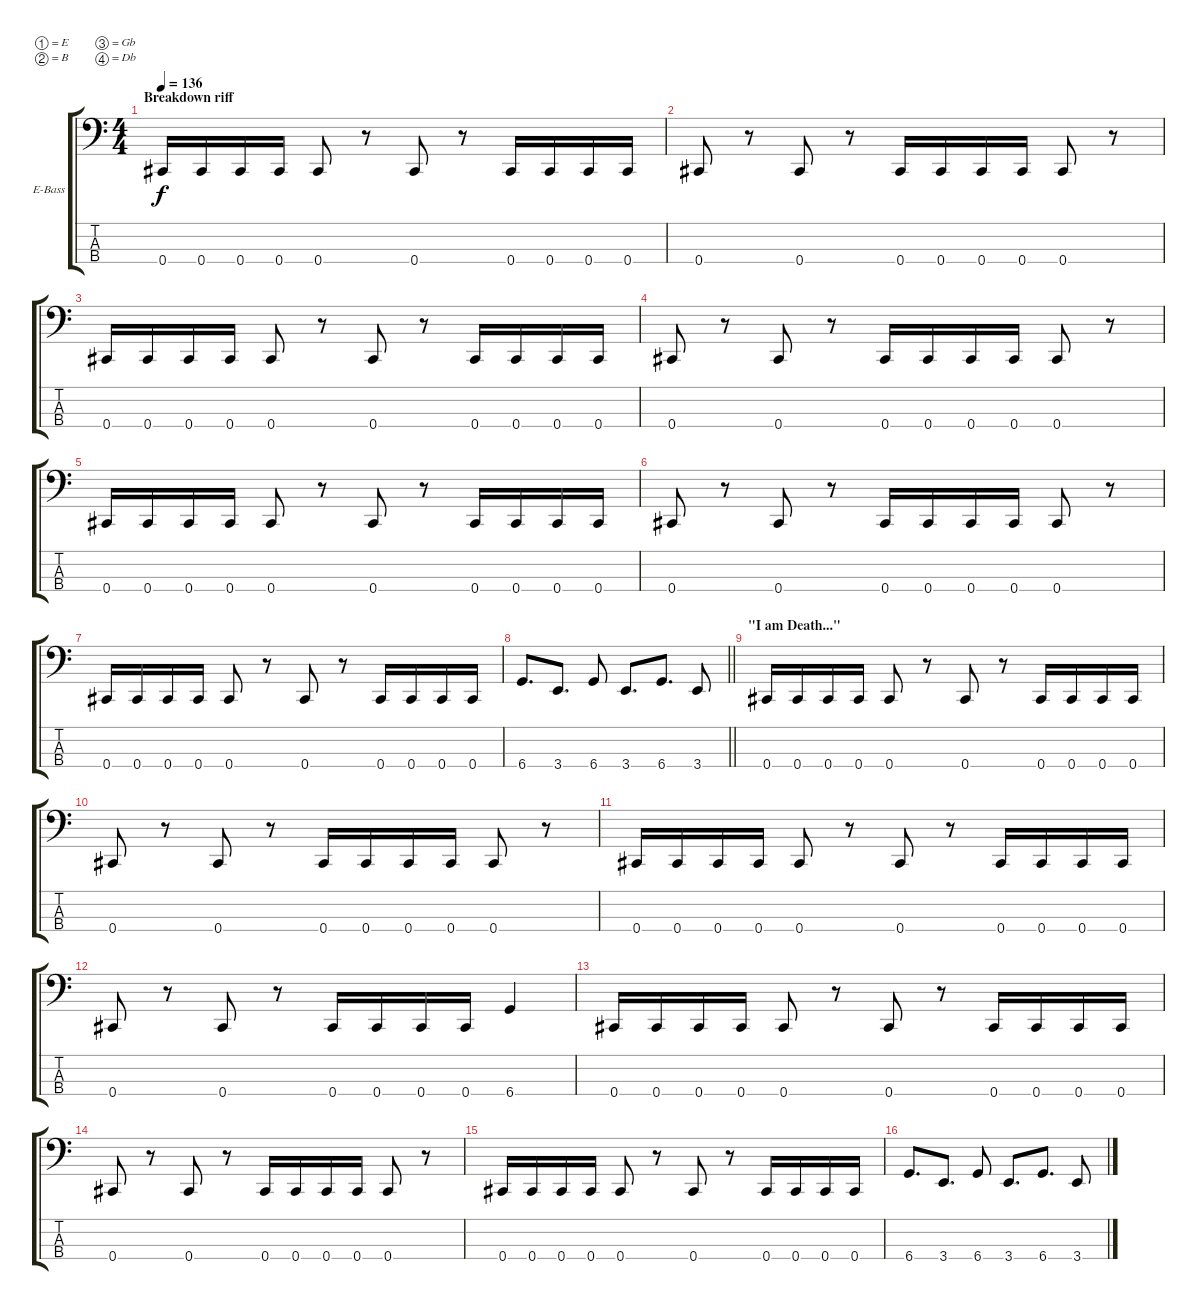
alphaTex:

\bracketExtendMode groupsimilarinstruments
\firstSystemTrackNameOrientation horizontal
\otherSystemsTrackNameOrientation horizontal
\track ("Electric Bass" "E-Bass") {instrument electricbassfinger}
\staff {score tabs}
\tuning (E2 B1 Gb1 Db1)
\ts (4 4)
\section ("" "Breakdown riff")
\tempo 136
\clef f4
\scale
0.487395
\ks c
0.4.16{dy f instrument electricbassfinger} 0.4.16 0.4.16 0.4.16 0.4.8 r.8 0.4.8 r.8 0.4.16 0.4.16 0.4.16 0.4.16 |
\scale
0.256303 0.4.8 r.8 0.4.8 r.8 0.4.16 0.4.16 0.4.16 0.4.16 0.4.8 r.8 |
\scale
0.256303 0.4.16 0.4.16 0.4.16 0.4.16 0.4.8 r.8 0.4.8 r.8 0.4.16 0.4.16 0.4.16 0.4.16 |
\scale
0.333333 0.4.8 r.8 0.4.8 r.8 0.4.16 0.4.16 0.4.16 0.4.16 0.4.8 r.8 |
\scale
0.333333 0.4.16 0.4.16 0.4.16 0.4.16 0.4.8 r.8 0.4.8 r.8 0.4.16 0.4.16 0.4.16 0.4.16 |
\scale
0.333333 0.4.8 r.8 0.4.8 r.8 0.4.16 0.4.16 0.4.16 0.4.16 0.4.8 r.8 |
\scale
0.333333 0.4.16 0.4.16 0.4.16 0.4.16 0.4.8 r.8 0.4.8 r.8 0.4.16 0.4.16 0.4.16 0.4.16 |
\scale
0.333333
\barLineRight lightlight
6.4.8{d} 3.4.8{d} 6.4.8 3.4.8{d} 6.4.8{d} 3.4.8 |
\section ("" "\"I am Death...\"")
\scale
0.333333 0.4.16 0.4.16 0.4.16 0.4.16 0.4.8 r.8 0.4.8 r.8 0.4.16 0.4.16 0.4.16 0.4.16 |
\scale
0.333333 0.4.8 r.8 0.4.8 r.8 0.4.16 0.4.16 0.4.16 0.4.16 0.4.8 r.8 |
\scale
0.333333 0.4.16 0.4.16 0.4.16 0.4.16 0.4.8 r.8 0.4.8 r.8 0.4.16 0.4.16 0.4.16 0.4.16 |
\scale
0.333333 0.4.8 r.8 0.4.8 r.8 0.4.16 0.4.16 0.4.16 0.4.16 6.4.4 |
\scale
0.333333 0.4.16 0.4.16 0.4.16 0.4.16 0.4.8 r.8 0.4.8 r.8 0.4.16 0.4.16 0.4.16 0.4.16 |
\scale
0.333333 0.4.8 r.8 0.4.8 r.8 0.4.16 0.4.16 0.4.16 0.4.16 0.4.8 r.8 |
\scale
0.333333 0.4.16 0.4.16 0.4.16 0.4.16 0.4.8 r.8 0.4.8 r.8 0.4.16 0.4.16 0.4.16 0.4.16 |
\scale
0.333333 6.4.8{d} 3.4.8{d} 6.4.8 3.4.8{d} 6.4.8{d} 3.4.8
